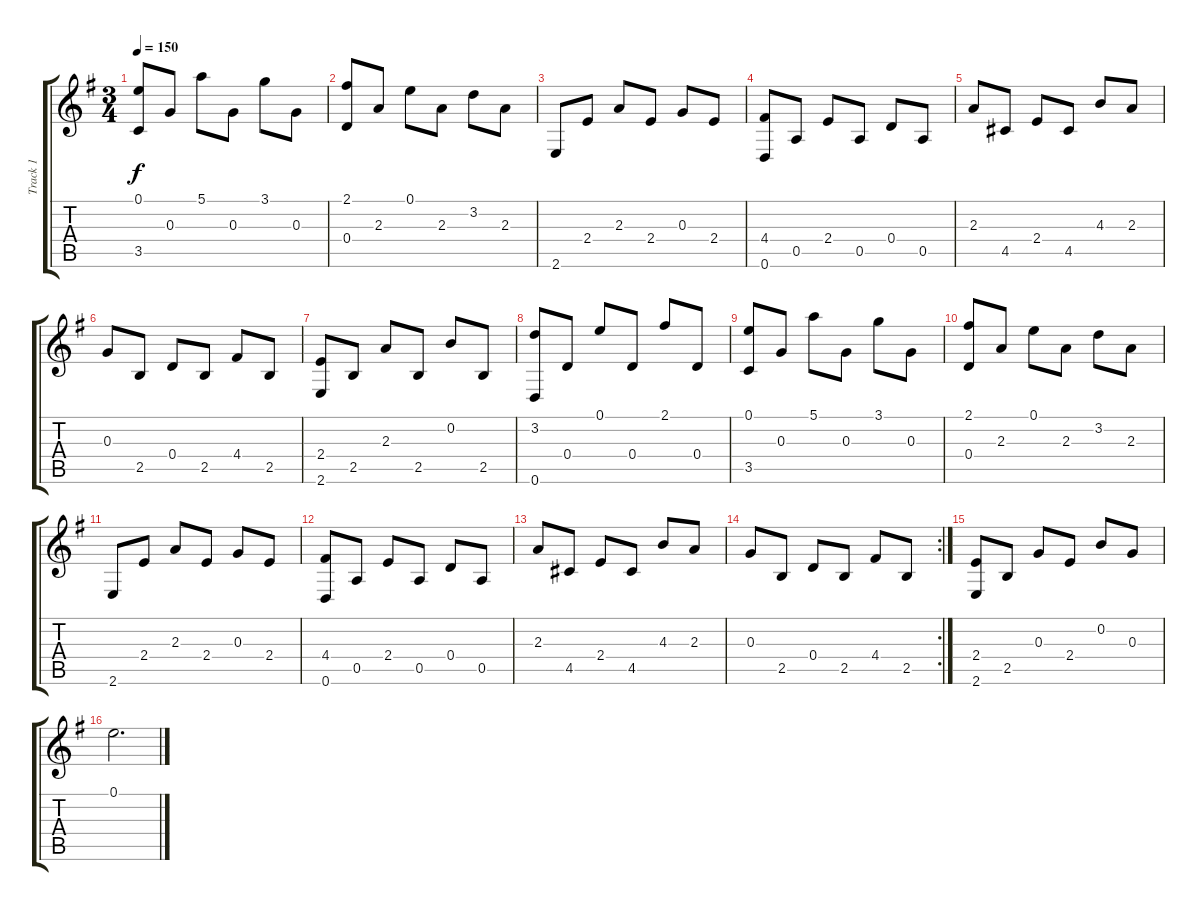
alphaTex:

\track ("Track 1" "Track 1") {instrument acousticguitarsteel}
\staff {score tabs}
\tuning (E4 B3 G3 D3 A2 D2) {hide}
\ts (3 4)
\tempo 150
\clef g2
\ks g
(0.1 3.5).8{dy f} 0.3.8 5.1.8 0.3.8 3.1.8 0.3.8 |
(2.1 0.4).8 2.3.8 0.1.8 2.3.8 3.2.8 2.3.8 |
2.6.8 2.4.8 2.3.8 2.4.8 0.3.8 2.4.8 |
(4.4 0.6).8 0.5.8 2.4.8 0.5.8 0.4.8 0.5.8 |
2.3.8 4.5.8 2.4.8 4.5.8 4.3.8 2.3.8 |
0.3.8 2.5.8 0.4.8 2.5.8 4.4.8 2.5.8 |
(2.4 2.6).8 2.5.8 2.3.8 2.5.8 0.2.8 2.5.8 |
(3.2 0.6).8 0.4.8 0.1.8 0.4.8 2.1.8 0.4.8 |
(0.1 3.5).8 0.3.8 5.1.8 0.3.8 3.1.8 0.3.8 |
(2.1 0.4).8 2.3.8 0.1.8 2.3.8 3.2.8 2.3.8 |
2.6.8 2.4.8 2.3.8 2.4.8 0.3.8 2.4.8 |
(4.4 0.6).8 0.5.8 2.4.8 0.5.8 0.4.8 0.5.8 |
2.3.8 4.5.8 2.4.8 4.5.8 4.3.8 2.3.8 |
\rc 2
0.3.8 2.5.8 0.4.8 2.5.8 4.4.8 2.5.8 |
(2.4 2.6).8 2.5.8 0.3.8 2.4.8 0.2.8 0.3.8 |
0.1.2{d}
